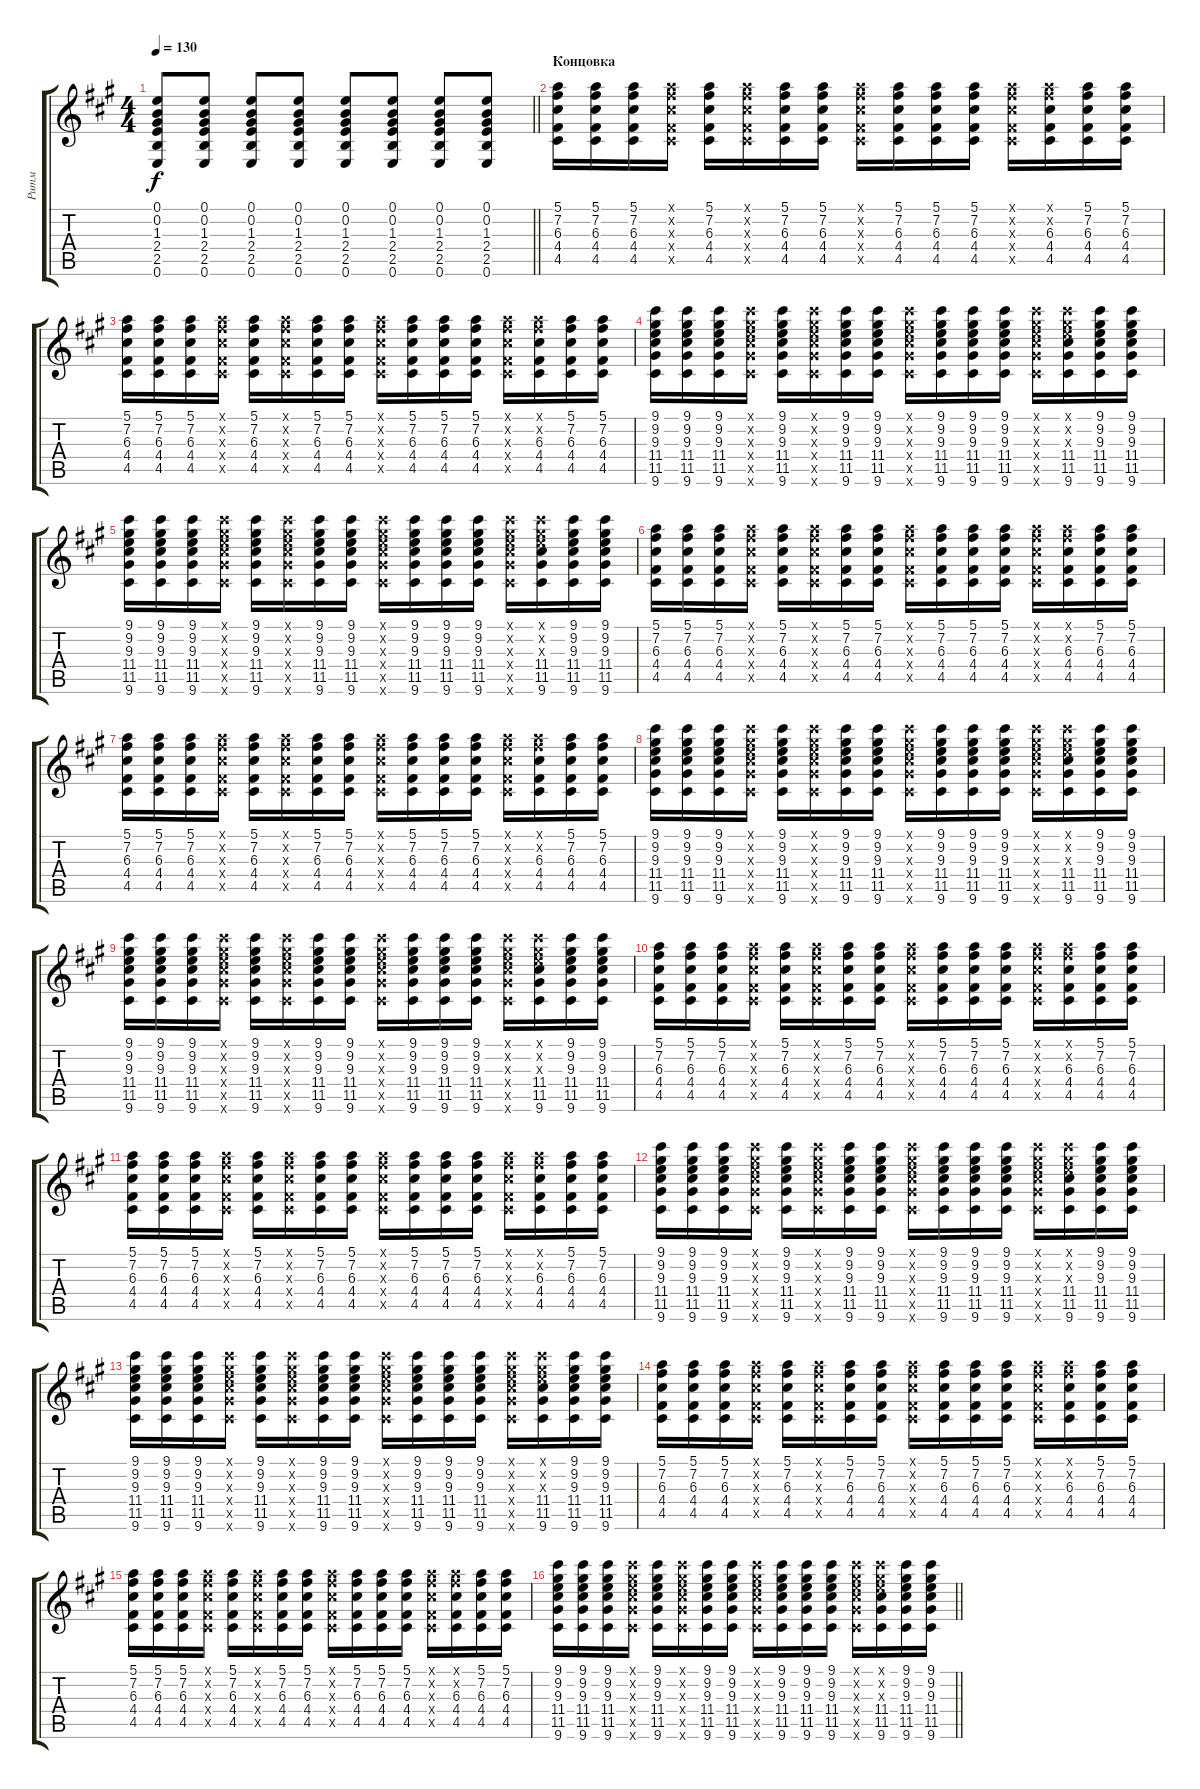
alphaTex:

\track ("Ритм" "Ритм") {solo instrument acousticguitarsteel}
\staff {score tabs}
\tuning (E4 B3 G3 D3 A2 E2) {hide}
\ts (4 4)
\tempo 130
\clef g2
\barLineRight lightlight
\ks f#minor
(0.1 0.2 1.3 2.4 2.5 0.6).8{dy f} (0.1 0.2 1.3 2.4 2.5 0.6).8 (0.1 0.2 1.3 2.4 2.5 0.6).8 (0.1 0.2 1.3 2.4 2.5 0.6).8 (0.1 0.2 1.3 2.4 2.5 0.6).8 (0.1 0.2 1.3 2.4 2.5 0.6).8 (0.1 0.2 1.3 2.4 2.5 0.6).8 (0.1 0.2 1.3 2.4 2.5 0.6).8 |
\section ("" "Концовка")
(5.1 7.2 6.3 4.4 4.5).16{volume 8 instrument acousticguitarsteel} (5.1 7.2 6.3 4.4 4.5).16 (5.1 7.2 6.3 4.4 4.5).16 (5.1{x} 7.2{x} 6.3{x} 4.4{x} 4.5{x}).16 (5.1 7.2 6.3 4.4 4.5).16 (5.1{x} 7.2{x} 6.3{x} 4.4{x} 4.5{x}).16 (5.1 7.2 6.3 4.4 4.5).16 (5.1 7.2 6.3 4.4 4.5).16 (5.1{x} 7.2{x} 6.3{x} 4.4{x} 4.5{x}).16 (5.1 7.2 6.3 4.4 4.5).16 (5.1 7.2 6.3 4.4 4.5).16 (5.1 7.2 6.3 4.4 4.5).16 (5.1{x} 7.2{x} 6.3{x} 4.4{x} 4.5{x}).16 (5.1{x} 7.2{x} 6.3 4.4 4.5).16 (5.1 7.2 6.3 4.4 4.5).16 (5.1 7.2 6.3 4.4 4.5).16 |
(5.1 7.2 6.3 4.4 4.5).16 (5.1 7.2 6.3 4.4 4.5).16 (5.1 7.2 6.3 4.4 4.5).16 (5.1{x} 7.2{x} 6.3{x} 4.4{x} 4.5{x}).16 (5.1 7.2 6.3 4.4 4.5).16 (5.1{x} 7.2{x} 6.3{x} 4.4{x} 4.5{x}).16 (5.1 7.2 6.3 4.4 4.5).16 (5.1 7.2 6.3 4.4 4.5).16 (5.1{x} 7.2{x} 6.3{x} 4.4{x} 4.5{x}).16 (5.1 7.2 6.3 4.4 4.5).16 (5.1 7.2 6.3 4.4 4.5).16 (5.1 7.2 6.3 4.4 4.5).16 (5.1{x} 7.2{x} 6.3{x} 4.4{x} 4.5{x}).16 (5.1{x} 7.2{x} 6.3 4.4 4.5).16 (5.1 7.2 6.3 4.4 4.5).16 (5.1 7.2 6.3 4.4 4.5).16 |
(9.1 9.2 9.3 11.4 11.5 9.6).16 (9.1 9.2 9.3 11.4 11.5 9.6).16 (9.1 9.2 9.3 11.4 11.5 9.6).16 (9.1{x} 9.2{x} 9.3{x} 11.4{x} 11.5{x} 9.6{x}).16 (9.1 9.2 9.3 11.4 11.5 9.6).16 (9.1{x} 9.2{x} 9.3{x} 11.4{x} 11.5{x} 9.6{x}).16 (9.1 9.2 9.3 11.4 11.5 9.6).16 (9.1 9.2 9.3 11.4 11.5 9.6).16 (9.1{x} 9.2{x} 9.3{x} 11.4{x} 11.5{x} 9.6{x}).16 (9.1 9.2 9.3 11.4 11.5 9.6).16 (9.1 9.2 9.3 11.4 11.5 9.6).16 (9.1 9.2 9.3 11.4 11.5 9.6).16 (9.1{x} 9.2{x} 9.3{x} 11.4{x} 11.5{x} 9.6{x}).16 (9.1{x} 9.2{x} 9.3{x} 11.4 11.5 9.6).16 (9.1 9.2 9.3 11.4 11.5 9.6).16 (9.1 9.2 9.3 11.4 11.5 9.6).16 |
(9.1 9.2 9.3 11.4 11.5 9.6).16 (9.1 9.2 9.3 11.4 11.5 9.6).16 (9.1 9.2 9.3 11.4 11.5 9.6).16 (9.1{x} 9.2{x} 9.3{x} 11.4{x} 11.5{x} 9.6{x}).16 (9.1 9.2 9.3 11.4 11.5 9.6).16 (9.1{x} 9.2{x} 9.3{x} 11.4{x} 11.5{x} 9.6{x}).16 (9.1 9.2 9.3 11.4 11.5 9.6).16 (9.1 9.2 9.3 11.4 11.5 9.6).16 (9.1{x} 9.2{x} 9.3{x} 11.4{x} 11.5{x} 9.6{x}).16 (9.1 9.2 9.3 11.4 11.5 9.6).16 (9.1 9.2 9.3 11.4 11.5 9.6).16 (9.1 9.2 9.3 11.4 11.5 9.6).16 (9.1{x} 9.2{x} 9.3{x} 11.4{x} 11.5{x} 9.6{x}).16 (9.1{x} 9.2{x} 9.3{x} 11.4 11.5 9.6).16 (9.1 9.2 9.3 11.4 11.5 9.6).16 (9.1 9.2 9.3 11.4 11.5 9.6).16 |
(5.1 7.2 6.3 4.4 4.5).16 (5.1 7.2 6.3 4.4 4.5).16 (5.1 7.2 6.3 4.4 4.5).16 (5.1{x} 7.2{x} 6.3{x} 4.4{x} 4.5{x}).16 (5.1 7.2 6.3 4.4 4.5).16 (5.1{x} 7.2{x} 6.3{x} 4.4{x} 4.5{x}).16 (5.1 7.2 6.3 4.4 4.5).16 (5.1 7.2 6.3 4.4 4.5).16 (5.1{x} 7.2{x} 6.3{x} 4.4{x} 4.5{x}).16 (5.1 7.2 6.3 4.4 4.5).16 (5.1 7.2 6.3 4.4 4.5).16 (5.1 7.2 6.3 4.4 4.5).16 (5.1{x} 7.2{x} 6.3{x} 4.4{x} 4.5{x}).16 (5.1{x} 7.2{x} 6.3 4.4 4.5).16 (5.1 7.2 6.3 4.4 4.5).16 (5.1 7.2 6.3 4.4 4.5).16 |
(5.1 7.2 6.3 4.4 4.5).16 (5.1 7.2 6.3 4.4 4.5).16 (5.1 7.2 6.3 4.4 4.5).16 (5.1{x} 7.2{x} 6.3{x} 4.4{x} 4.5{x}).16 (5.1 7.2 6.3 4.4 4.5).16 (5.1{x} 7.2{x} 6.3{x} 4.4{x} 4.5{x}).16 (5.1 7.2 6.3 4.4 4.5).16 (5.1 7.2 6.3 4.4 4.5).16 (5.1{x} 7.2{x} 6.3{x} 4.4{x} 4.5{x}).16 (5.1 7.2 6.3 4.4 4.5).16 (5.1 7.2 6.3 4.4 4.5).16 (5.1 7.2 6.3 4.4 4.5).16 (5.1{x} 7.2{x} 6.3{x} 4.4{x} 4.5{x}).16 (5.1{x} 7.2{x} 6.3 4.4 4.5).16 (5.1 7.2 6.3 4.4 4.5).16 (5.1 7.2 6.3 4.4 4.5).16 |
(9.1 9.2 9.3 11.4 11.5 9.6).16 (9.1 9.2 9.3 11.4 11.5 9.6).16 (9.1 9.2 9.3 11.4 11.5 9.6).16 (9.1{x} 9.2{x} 9.3{x} 11.4{x} 11.5{x} 9.6{x}).16 (9.1 9.2 9.3 11.4 11.5 9.6).16 (9.1{x} 9.2{x} 9.3{x} 11.4{x} 11.5{x} 9.6{x}).16 (9.1 9.2 9.3 11.4 11.5 9.6).16 (9.1 9.2 9.3 11.4 11.5 9.6).16 (9.1{x} 9.2{x} 9.3{x} 11.4{x} 11.5{x} 9.6{x}).16 (9.1 9.2 9.3 11.4 11.5 9.6).16 (9.1 9.2 9.3 11.4 11.5 9.6).16 (9.1 9.2 9.3 11.4 11.5 9.6).16 (9.1{x} 9.2{x} 9.3{x} 11.4{x} 11.5{x} 9.6{x}).16 (9.1{x} 9.2{x} 9.3{x} 11.4 11.5 9.6).16 (9.1 9.2 9.3 11.4 11.5 9.6).16 (9.1 9.2 9.3 11.4 11.5 9.6).16 |
(9.1 9.2 9.3 11.4 11.5 9.6).16 (9.1 9.2 9.3 11.4 11.5 9.6).16 (9.1 9.2 9.3 11.4 11.5 9.6).16 (9.1{x} 9.2{x} 9.3{x} 11.4{x} 11.5{x} 9.6{x}).16 (9.1 9.2 9.3 11.4 11.5 9.6).16 (9.1{x} 9.2{x} 9.3{x} 11.4{x} 11.5{x} 9.6{x}).16 (9.1 9.2 9.3 11.4 11.5 9.6).16 (9.1 9.2 9.3 11.4 11.5 9.6).16 (9.1{x} 9.2{x} 9.3{x} 11.4{x} 11.5{x} 9.6{x}).16 (9.1 9.2 9.3 11.4 11.5 9.6).16 (9.1 9.2 9.3 11.4 11.5 9.6).16 (9.1 9.2 9.3 11.4 11.5 9.6).16 (9.1{x} 9.2{x} 9.3{x} 11.4{x} 11.5{x} 9.6{x}).16 (9.1{x} 9.2{x} 9.3{x} 11.4 11.5 9.6).16 (9.1 9.2 9.3 11.4 11.5 9.6).16 (9.1 9.2 9.3 11.4 11.5 9.6).16 |
(5.1 7.2 6.3 4.4 4.5).16 (5.1 7.2 6.3 4.4 4.5).16 (5.1 7.2 6.3 4.4 4.5).16 (5.1{x} 7.2{x} 6.3{x} 4.4{x} 4.5{x}).16 (5.1 7.2 6.3 4.4 4.5).16 (5.1{x} 7.2{x} 6.3{x} 4.4{x} 4.5{x}).16 (5.1 7.2 6.3 4.4 4.5).16 (5.1 7.2 6.3 4.4 4.5).16 (5.1{x} 7.2{x} 6.3{x} 4.4{x} 4.5{x}).16 (5.1 7.2 6.3 4.4 4.5).16 (5.1 7.2 6.3 4.4 4.5).16 (5.1 7.2 6.3 4.4 4.5).16 (5.1{x} 7.2{x} 6.3{x} 4.4{x} 4.5{x}).16 (5.1{x} 7.2{x} 6.3 4.4 4.5).16 (5.1 7.2 6.3 4.4 4.5).16 (5.1 7.2 6.3 4.4 4.5).16 |
(5.1 7.2 6.3 4.4 4.5).16 (5.1 7.2 6.3 4.4 4.5).16 (5.1 7.2 6.3 4.4 4.5).16 (5.1{x} 7.2{x} 6.3{x} 4.4{x} 4.5{x}).16 (5.1 7.2 6.3 4.4 4.5).16 (5.1{x} 7.2{x} 6.3{x} 4.4{x} 4.5{x}).16 (5.1 7.2 6.3 4.4 4.5).16 (5.1 7.2 6.3 4.4 4.5).16 (5.1{x} 7.2{x} 6.3{x} 4.4{x} 4.5{x}).16 (5.1 7.2 6.3 4.4 4.5).16 (5.1 7.2 6.3 4.4 4.5).16 (5.1 7.2 6.3 4.4 4.5).16 (5.1{x} 7.2{x} 6.3{x} 4.4{x} 4.5{x}).16 (5.1{x} 7.2{x} 6.3 4.4 4.5).16 (5.1 7.2 6.3 4.4 4.5).16 (5.1 7.2 6.3 4.4 4.5).16 |
(9.1 9.2 9.3 11.4 11.5 9.6).16 (9.1 9.2 9.3 11.4 11.5 9.6).16 (9.1 9.2 9.3 11.4 11.5 9.6).16 (9.1{x} 9.2{x} 9.3{x} 11.4{x} 11.5{x} 9.6{x}).16 (9.1 9.2 9.3 11.4 11.5 9.6).16 (9.1{x} 9.2{x} 9.3{x} 11.4{x} 11.5{x} 9.6{x}).16 (9.1 9.2 9.3 11.4 11.5 9.6).16 (9.1 9.2 9.3 11.4 11.5 9.6).16 (9.1{x} 9.2{x} 9.3{x} 11.4{x} 11.5{x} 9.6{x}).16 (9.1 9.2 9.3 11.4 11.5 9.6).16 (9.1 9.2 9.3 11.4 11.5 9.6).16 (9.1 9.2 9.3 11.4 11.5 9.6).16 (9.1{x} 9.2{x} 9.3{x} 11.4{x} 11.5{x} 9.6{x}).16 (9.1{x} 9.2{x} 9.3{x} 11.4 11.5 9.6).16 (9.1 9.2 9.3 11.4 11.5 9.6).16 (9.1 9.2 9.3 11.4 11.5 9.6).16 |
(9.1 9.2 9.3 11.4 11.5 9.6).16 (9.1 9.2 9.3 11.4 11.5 9.6).16 (9.1 9.2 9.3 11.4 11.5 9.6).16 (9.1{x} 9.2{x} 9.3{x} 11.4{x} 11.5{x} 9.6{x}).16 (9.1 9.2 9.3 11.4 11.5 9.6).16 (9.1{x} 9.2{x} 9.3{x} 11.4{x} 11.5{x} 9.6{x}).16 (9.1 9.2 9.3 11.4 11.5 9.6).16 (9.1 9.2 9.3 11.4 11.5 9.6).16 (9.1{x} 9.2{x} 9.3{x} 11.4{x} 11.5{x} 9.6{x}).16 (9.1 9.2 9.3 11.4 11.5 9.6).16 (9.1 9.2 9.3 11.4 11.5 9.6).16 (9.1 9.2 9.3 11.4 11.5 9.6).16 (9.1{x} 9.2{x} 9.3{x} 11.4{x} 11.5{x} 9.6{x}).16 (9.1{x} 9.2{x} 9.3{x} 11.4 11.5 9.6).16 (9.1 9.2 9.3 11.4 11.5 9.6).16 (9.1 9.2 9.3 11.4 11.5 9.6).16 |
(5.1 7.2 6.3 4.4 4.5).16 (5.1 7.2 6.3 4.4 4.5).16 (5.1 7.2 6.3 4.4 4.5).16 (5.1{x} 7.2{x} 6.3{x} 4.4{x} 4.5{x}).16 (5.1 7.2 6.3 4.4 4.5).16 (5.1{x} 7.2{x} 6.3{x} 4.4{x} 4.5{x}).16 (5.1 7.2 6.3 4.4 4.5).16 (5.1 7.2 6.3 4.4 4.5).16 (5.1{x} 7.2{x} 6.3{x} 4.4{x} 4.5{x}).16 (5.1 7.2 6.3 4.4 4.5).16 (5.1 7.2 6.3 4.4 4.5).16 (5.1 7.2 6.3 4.4 4.5).16 (5.1{x} 7.2{x} 6.3{x} 4.4{x} 4.5{x}).16 (5.1{x} 7.2{x} 6.3 4.4 4.5).16 (5.1 7.2 6.3 4.4 4.5).16 (5.1 7.2 6.3 4.4 4.5).16 |
(5.1 7.2 6.3 4.4 4.5).16 (5.1 7.2 6.3 4.4 4.5).16 (5.1 7.2 6.3 4.4 4.5).16 (5.1{x} 7.2{x} 6.3{x} 4.4{x} 4.5{x}).16 (5.1 7.2 6.3 4.4 4.5).16 (5.1{x} 7.2{x} 6.3{x} 4.4{x} 4.5{x}).16 (5.1 7.2 6.3 4.4 4.5).16 (5.1 7.2 6.3 4.4 4.5).16 (5.1{x} 7.2{x} 6.3{x} 4.4{x} 4.5{x}).16 (5.1 7.2 6.3 4.4 4.5).16 (5.1 7.2 6.3 4.4 4.5).16 (5.1 7.2 6.3 4.4 4.5).16 (5.1{x} 7.2{x} 6.3{x} 4.4{x} 4.5{x}).16 (5.1{x} 7.2{x} 6.3 4.4 4.5).16 (5.1 7.2 6.3 4.4 4.5).16 (5.1 7.2 6.3 4.4 4.5).16 |
\barLineRight lightlight
(9.1 9.2 9.3 11.4 11.5 9.6).16 (9.1 9.2 9.3 11.4 11.5 9.6).16 (9.1 9.2 9.3 11.4 11.5 9.6).16 (9.1{x} 9.2{x} 9.3{x} 11.4{x} 11.5{x} 9.6{x}).16 (9.1 9.2 9.3 11.4 11.5 9.6).16 (9.1{x} 9.2{x} 9.3{x} 11.4{x} 11.5{x} 9.6{x}).16 (9.1 9.2 9.3 11.4 11.5 9.6).16 (9.1 9.2 9.3 11.4 11.5 9.6).16 (9.1{x} 9.2{x} 9.3{x} 11.4{x} 11.5{x} 9.6{x}).16 (9.1 9.2 9.3 11.4 11.5 9.6).16 (9.1 9.2 9.3 11.4 11.5 9.6).16 (9.1 9.2 9.3 11.4 11.5 9.6).16 (9.1{x} 9.2{x} 9.3{x} 11.4{x} 11.5{x} 9.6{x}).16 (9.1{x} 9.2{x} 9.3{x} 11.4 11.5 9.6).16 (9.1 9.2 9.3 11.4 11.5 9.6).16 (9.1 9.2 9.3 11.4 11.5 9.6).16
